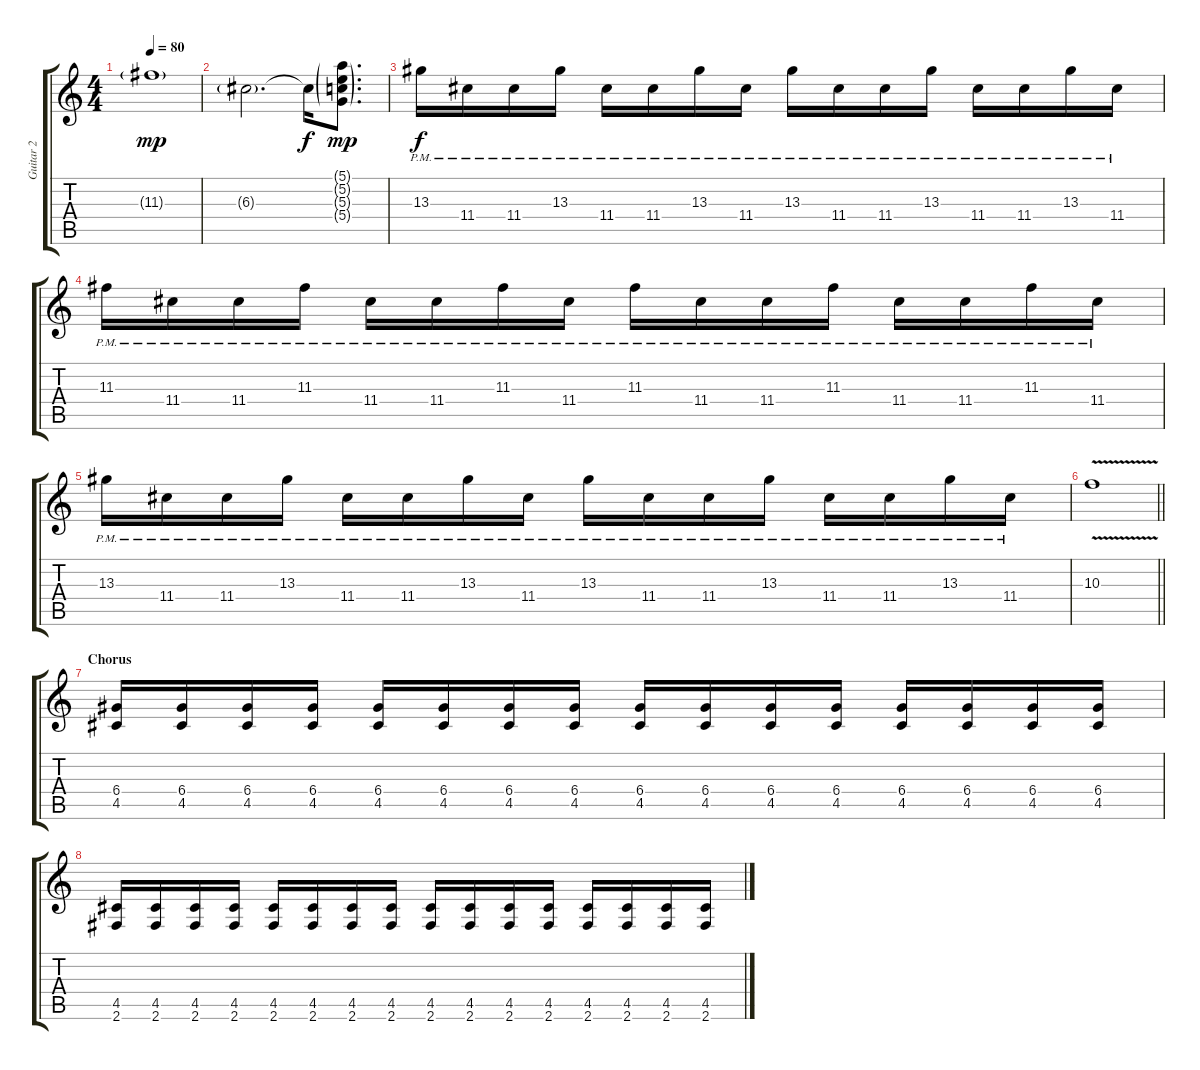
\track ("Guitar 2" "Guitar 2") {instrument overdrivenguitar}
\staff {score tabs}
\tuning (E4 B3 G3 D3 A2 E2) {hide}
\ts (4 4)
\tempo 80
\clef g2
\ks c
11.3{g}.1{dy mp} |
6.3{g}.2{d} 6.3{t}.16{dy f} (5.1{g} 5.2{g} 5.3{g} 5.4{g}).8{d dy mp instrument guitarharmonics} |
13.3{pm}.16{dy f instrument overdrivenguitar} 11.4{pm}.16 11.4{pm}.16 13.3{pm}.16 11.4{pm}.16 11.4{pm}.16 13.3{pm}.16 11.4{pm}.16 13.3{pm}.16 11.4{pm}.16 11.4{pm}.16 13.3{pm}.16 11.4{pm}.16 11.4{pm}.16 13.3{pm}.16 11.4{pm}.16 |
11.3{pm}.16 11.4{pm}.16 11.4{pm}.16 11.3{pm}.16 11.4{pm}.16 11.4{pm}.16 11.3{pm}.16 11.4{pm}.16 11.3{pm}.16 11.4{pm}.16 11.4{pm}.16 11.3{pm}.16 11.4{pm}.16 11.4{pm}.16 11.3{pm}.16 11.4{pm}.16 |
13.3{pm}.16 11.4{pm}.16 11.4{pm}.16 13.3{pm}.16 11.4{pm}.16 11.4{pm}.16 13.3{pm}.16 11.4{pm}.16 13.3{pm}.16 11.4{pm}.16 11.4{pm}.16 13.3{pm}.16 11.4{pm}.16 11.4{pm}.16 13.3{pm}.16 11.4{pm}.16 |
\barLineRight lightlight
10.3{v}.1 |
\section ("" "Chorus")
(6.4 4.5).16 (6.4 4.5).16 (6.4 4.5).16 (6.4 4.5).16 (6.4 4.5).16 (6.4 4.5).16 (6.4 4.5).16 (6.4 4.5).16 (6.4 4.5).16 (6.4 4.5).16 (6.4 4.5).16 (6.4 4.5).16 (6.4 4.5).16 (6.4 4.5).16 (6.4 4.5).16 (6.4 4.5).16 |
(4.5 2.6).16 (4.5 2.6).16 (4.5 2.6).16 (4.5 2.6).16 (4.5 2.6).16 (4.5 2.6).16 (4.5 2.6).16 (4.5 2.6).16 (4.5 2.6).16 (4.5 2.6).16 (4.5 2.6).16 (4.5 2.6).16 (4.5 2.6).16 (4.5 2.6).16 (4.5 2.6).16 (4.5 2.6).16
